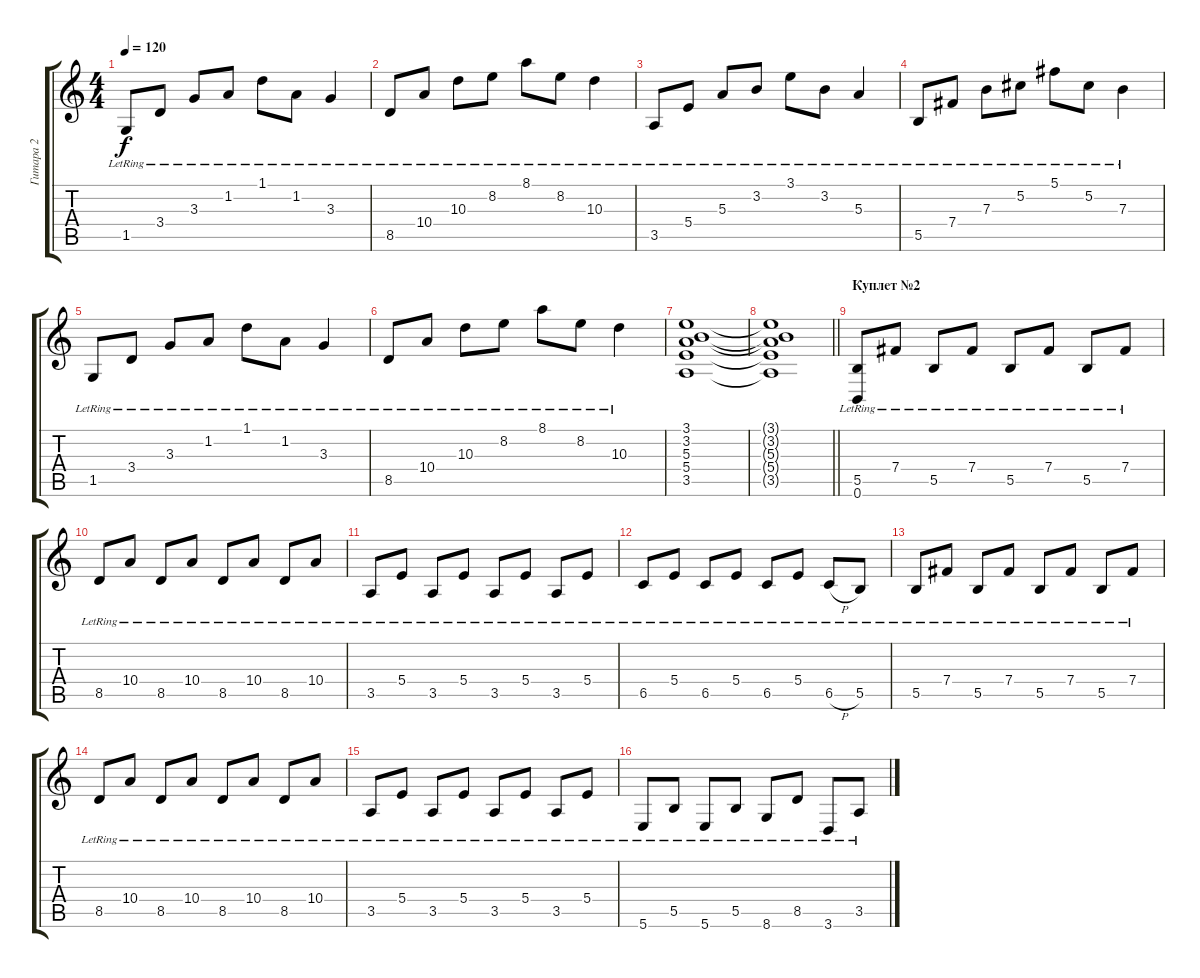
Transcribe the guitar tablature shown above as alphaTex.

\track ("Гитара 2" "Гитара 2") {instrument overdrivenguitar}
\staff {score tabs}
\tuning (Db4 Ab3 E3 B2 Gb2 B1) {hide}
\ts (4 4)
\tempo 120
\clef g2
\ks c
1.5{lr}.8{dy f} 3.4{lr}.8 3.3{lr}.8 1.2{lr}.8 1.1{lr}.8 1.2{lr}.8 3.3{lr}.4 |
8.5{lr}.8 10.4{lr}.8 10.3{lr}.8 8.2{lr}.8 8.1{lr}.8 8.2{lr}.8 10.3{lr}.4 |
3.5{lr}.8 5.4{lr}.8 5.3{lr}.8 3.2{lr}.8 3.1{lr}.8 3.2{lr}.8 5.3{lr}.4 |
5.5{lr}.8 7.4{lr}.8 7.3{lr}.8 5.2{lr}.8 5.1{lr}.8 5.2{lr}.8 7.3{lr}.4 |
1.5{lr}.8 3.4{lr}.8 3.3{lr}.8 1.2{lr}.8 1.1{lr}.8 1.2{lr}.8 3.3{lr}.4 |
8.5{lr}.8 10.4{lr}.8 10.3{lr}.8 8.2{lr}.8 8.1{lr}.8 8.2{lr}.8 10.3{lr}.4 |
(3.1 3.2 5.3 5.4 3.5).1 |
\barLineRight lightlight
(3.1{t} 3.2{t} 5.3{t} 5.4{t} 3.5{t}).1 |
\section ("" "Куплет №2")
(5.5{lr} 0.6{lr}).8{instrument electricguitarjazz} 7.4{lr}.8 5.5{lr}.8 7.4{lr}.8 5.5{lr}.8 7.4{lr}.8 5.5{lr}.8 7.4{lr}.8 |
8.5{lr}.8 10.4{lr}.8 8.5{lr}.8 10.4{lr}.8 8.5{lr}.8 10.4{lr}.8 8.5{lr}.8 10.4{lr}.8 |
3.5{lr}.8 5.4{lr}.8 3.5{lr}.8 5.4{lr}.8 3.5{lr}.8 5.4{lr}.8 3.5{lr}.8 5.4{lr}.8 |
6.5{lr}.8 5.4{lr}.8 6.5{lr}.8 5.4{lr}.8 6.5{lr}.8 5.4{lr}.8 6.5{h lr}.8 5.5{lr}.8 |
5.5{lr}.8 7.4{lr}.8 5.5{lr}.8 7.4{lr}.8 5.5{lr}.8 7.4{lr}.8 5.5{lr}.8 7.4{lr}.8 |
8.5{lr}.8 10.4{lr}.8 8.5{lr}.8 10.4{lr}.8 8.5{lr}.8 10.4{lr}.8 8.5{lr}.8 10.4{lr}.8 |
3.5{lr}.8 5.4{lr}.8 3.5{lr}.8 5.4{lr}.8 3.5{lr}.8 5.4{lr}.8 3.5{lr}.8 5.4{lr}.8 |
5.6{lr}.8 5.5{lr}.8 5.6{lr}.8 5.5{lr}.8 8.6{lr}.8 8.5{lr}.8 3.6{lr}.8 3.5{lr}.8
